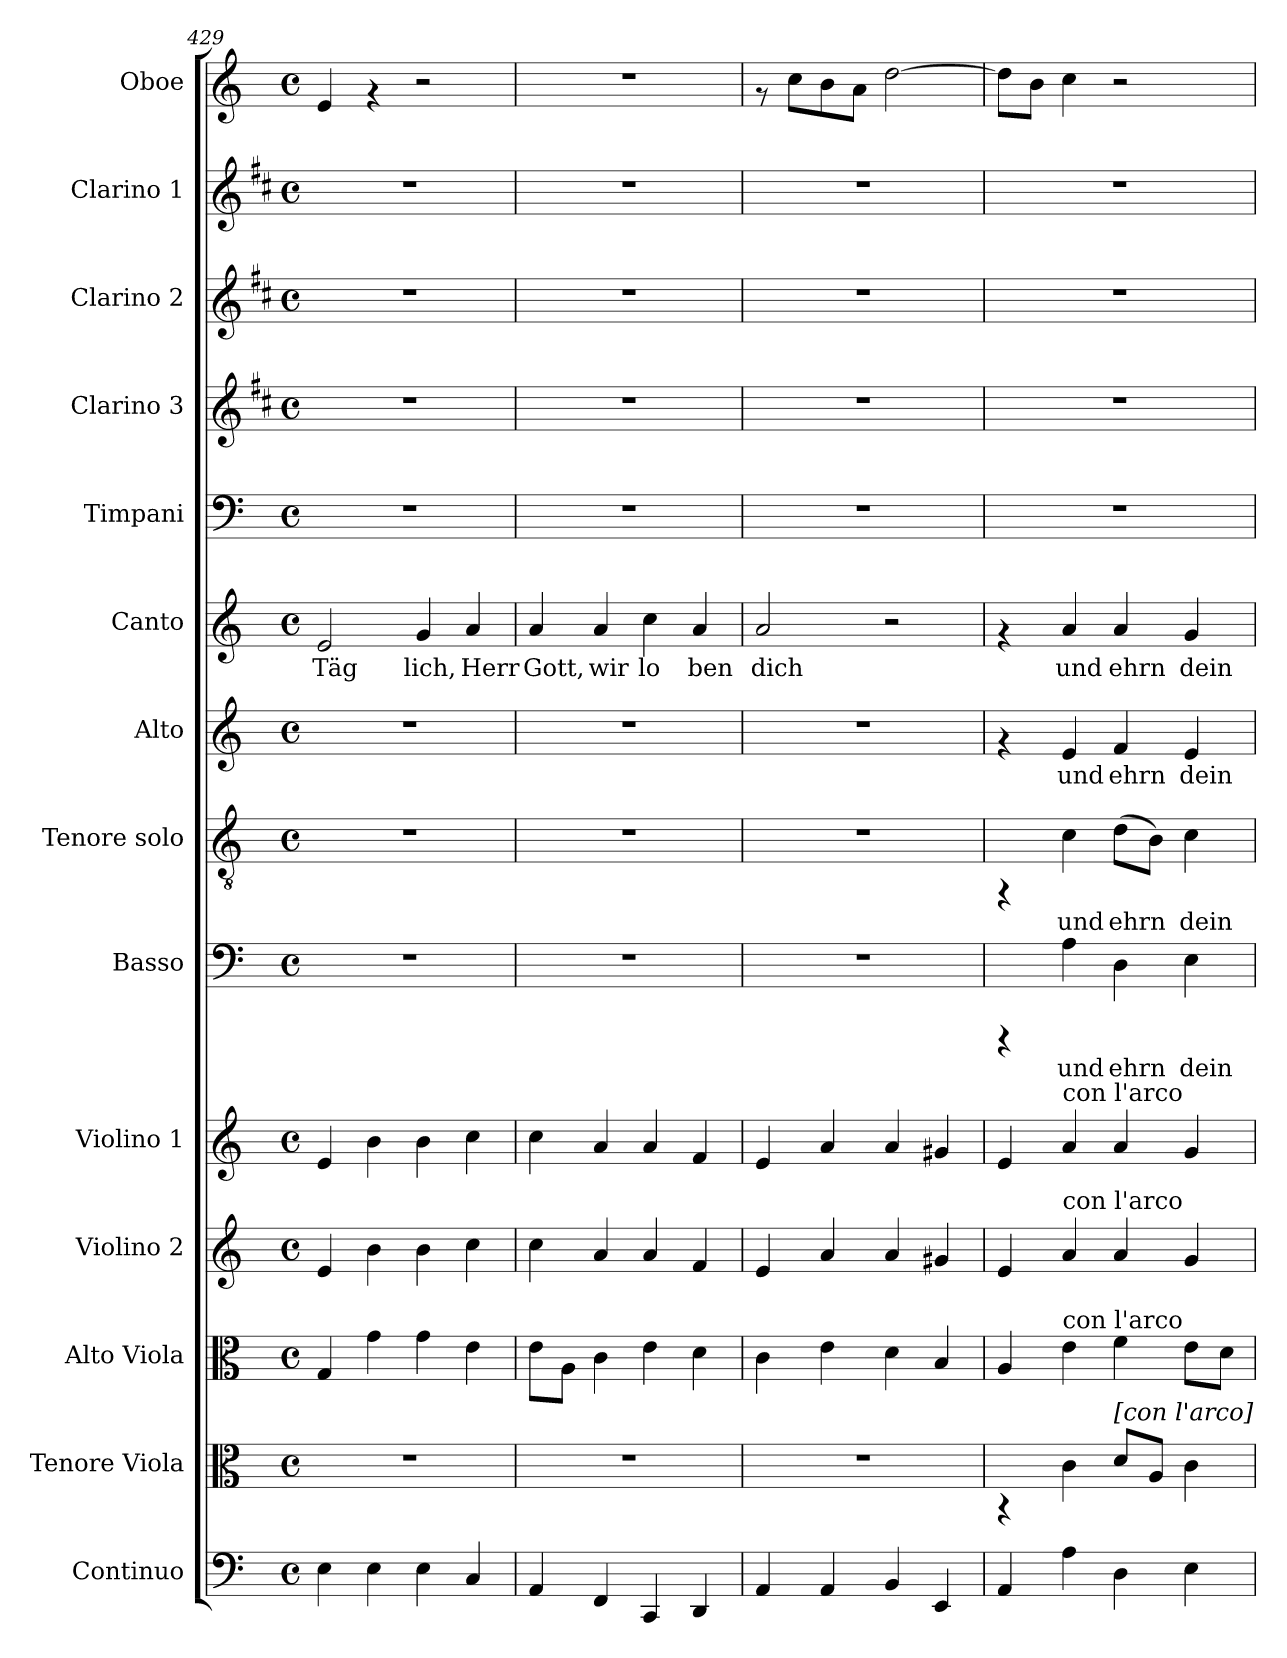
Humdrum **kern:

**kern	**kern	**kern	**kern	**kern	**kern	**text	**kern	**text	**kern	**text	**kern	**text	**kern	**kern	**kern	**kern	**kern
*part14	*part13	*part12	*part11	*part10	*part9	*part9	*part8	*part8	*part7	*part7	*part6	*part6	*part5	*part4	*part3	*part2	*part1
*staff14	*staff13	*staff12	*staff11	*staff10	*staff9	*staff9	*staff8	*staff8	*staff7	*staff7	*staff6	*staff6	*staff5	*staff4	*staff3	*staff2	*staff1
*I"Continuo	*I"Tenore Viola	*I"Alto Viola	*I"Violino 2	*I"Violino 1	*I"Basso	*	*I"Tenore solo	*	*I"Alto	*	*I"Canto	*	*I"Timpani	*I"Clarino 3	*I"Clarino 2	*I"Clarino 1	*I"Oboe
*I'Continuo	*I'Tenore Viola	*I'Alto Viola	*I'Violino 2	*I'Violino 1	*I'Basso	*	*I'Tenore	*	*I'Alto	*	*I'Canto	*	*I'Timpani	*I'Clarino 3	*I'Clarino 2	*I'Clarino 1	*I'Oboe
!!LO:PB:g=z
*clefF4	*clefC3	*clefC3	*clefG2	*clefG2	*clefF4	*	*clefGv2	*	*clefG2	*	*clefG2	*	*clefF4	*clefG2	*clefG2	*clefG2	*clefG2
*	*	*	*	*	*	*	*	*	*	*	*	*	*	*ITrd1c2	*ITrd1c2	*ITrd1c2	*
*k[]	*k[]	*k[]	*k[]	*k[]	*k[]	*	*k[]	*	*k[]	*	*k[]	*	*k[]	*k[]	*k[]	*k[]	*k[]
*C:	*C:	*C:	*C:	*C:	*C:	*	*C:	*	*C:	*	*C:	*	*C:	*C:	*C:	*C:	*C:
*M4/4	*M4/4	*M4/4	*M4/4	*M4/4	*M4/4	*	*M4/4	*	*M4/4	*	*M4/4	*	*M4/4	*M4/4	*M4/4	*M4/4	*M4/4
*met(c)	*met(c)	*met(c)	*met(c)	*met(c)	*met(c)	*	*met(c)	*	*met(c)	*	*met(c)	*	*met(c)	*met(c)	*met(c)	*met(c)	*met(c)
=429	=429	=429	=429	=429	=429	=429	=429	=429	=429	=429	=429	=429	=429	=429	=429	=429	=429
!	!	!	!	!	!	!	!	!	!	!	!	!LO:LY:b:cj	!	!	!	!	!
4E\	1r	4G/	4e/	4e/	1r	.	1r	.	1r	.	2e/	Täg	1r	1r	1r	1r	4e/
4E\	.	4g\	4b\	4b\	.	.	.	.	.	.	.	.	.	.	.	.	4rf
!	!	!	!	!	!	!	!	!	!	!	!	!LO:LY:b:cj	!	!	!	!	!
4E\	.	4g\	4b\	4b\	.	.	.	.	.	.	4g/	lich,	.	.	.	.	2r
!	!	!	!	!	!	!	!	!	!	!	!	!LO:LY:b:cj	!	!	!	!	!
4C/	.	4e\	4cc\	4cc\	.	.	.	.	.	.	4a/	Herr	.	.	.	.	.
=430	=430	=430	=430	=430	=430	=430	=430	=430	=430	=430	=430	=430	=430	=430	=430	=430	=430
!	!	!	!	!	!	!	!	!	!	!	!	!LO:LY:b:cj	!	!	!	!	!
4AA/	1r	8e\L	4cc\	4cc\	1r	.	1r	.	1r	.	4a/	Gott,	1r	1r	1r	1r	1r
.	.	8A\J	.	.	.	.	.	.	.	.	.	.	.	.	.	.	.
!	!	!	!	!	!	!	!	!	!	!	!	!LO:LY:b:cj	!	!	!	!	!
4FF/	.	4c\	4a/	4a/	.	.	.	.	.	.	4a/	wir	.	.	.	.	.
!	!	!	!	!	!	!	!	!	!	!	!	!LO:LY:b:cj	!	!	!	!	!
4CC/	.	4e\	4a/	4a/	.	.	.	.	.	.	4cc\	lo	.	.	.	.	.
!	!	!	!	!	!	!	!	!	!	!	!	!LO:LY:b:cj	!	!	!	!	!
4DD/	.	4d\	4f/	4f/	.	.	.	.	.	.	4a/	ben	.	.	.	.	.
=431	=431	=431	=431	=431	=431	=431	=431	=431	=431	=431	=431	=431	=431	=431	=431	=431	=431
!	!	!	!	!	!	!	!	!	!	!	!	!LO:LY:b:cj	!	!	!	!	!
4AA/	1r	4c\	4e/	4e/	1r	.	1r	.	1r	.	2a/	dich	1r	1r	1r	1r	8rf
.	.	.	.	.	.	.	.	.	.	.	.	.	.	.	.	.	8cc\L
4AA/	.	4e\	4a/	4a/	.	.	.	.	.	.	.	.	.	.	.	.	8b\
.	.	.	.	.	.	.	.	.	.	.	.	.	.	.	.	.	8a\J
4BB/	.	4d\	4a/	4a/	.	.	.	.	.	.	2r	.	.	.	.	.	[>2dd\
4EE/	.	4B/	4g#X/	4g#X/	.	.	.	.	.	.	.	.	.	.	.	.	.
=432	=432	=432	=432	=432	=432	=432	=432	=432	=432	=432	=432	=432	=432	=432	=432	=432	=432
4AA/	4rAA	4A/	4e/	4e/	4rCCC	.	4rFF	.	4rf	.	4rf	.	1r	1r	1r	1r	8dd\L]
.	.	.	.	.	.	.	.	.	.	.	.	.	.	.	.	.	8b\J
!	!	!	!	!LO:TX:a:t=con l'arco	!	!	!	!	!	!	!	!	!	!	!	!	!
!	!	!	!LO:TX:a:t=con l'arco	!	!	!	!	!	!	!	!	!	!	!	!	!	!
!	!	!LO:TX:a:t=con l'arco	!	!	!	!	!	!	!	!	!	!	!	!	!	!	!
!	!	!	!	!	!	!LO:LY:b:cj	!	!LO:LY:b	!	!LO:LY:b:cj	!	!LO:LY:b:cj	!	!	!	!	!
4A\	4c\	4e\	4a/	4a/	4A\	und	4c\	und	4e/	und	4a/	und	.	.	.	.	4cc\
!	!LO:TX:a:t=[con l'arco]	!	!	!	!	!	!	!	!	!	!	!	!	!	!	!	!
!	!	!	!	!	!	!LO:LY:b:cj	!	!LO:LY:b	!	!LO:LY:b:cj	!	!LO:LY:b:cj	!	!	!	!	!
4D\	8d/L	4f\	4a/	4a/	4D\	ehrn	(>8d\L	ehrn	4f/	ehrn	4a/	ehrn	.	.	.	.	2r
!	!	!	!	!	!	!	!	!LO:LY:b	!	!	!	!	!	!	!	!	!
.	8A/J	.	.	.	.	.	8B\J)	.	.	.	.	.	.	.	.	.	.
!	!	!	!	!	!	!LO:LY:b:cj	!	!LO:LY:b	!	!LO:LY:b:cj	!	!LO:LY:b:cj	!	!	!	!	!
4E\	4c\	8e\L	4g/	4g/	4E\	dein	4c\	dein	4e/	dein	4g/	dein	.	.	.	.	.
.	.	8d\J	.	.	.	.	.	.	.	.	.	.	.	.	.	.	.
=	=	=	=	=	=	=	=	=	=	=	=	=	=	=	=	=	=
*-	*-	*-	*-	*-	*-	*-	*-	*-	*-	*-	*-	*-	*-	*-	*-	*-	*-
